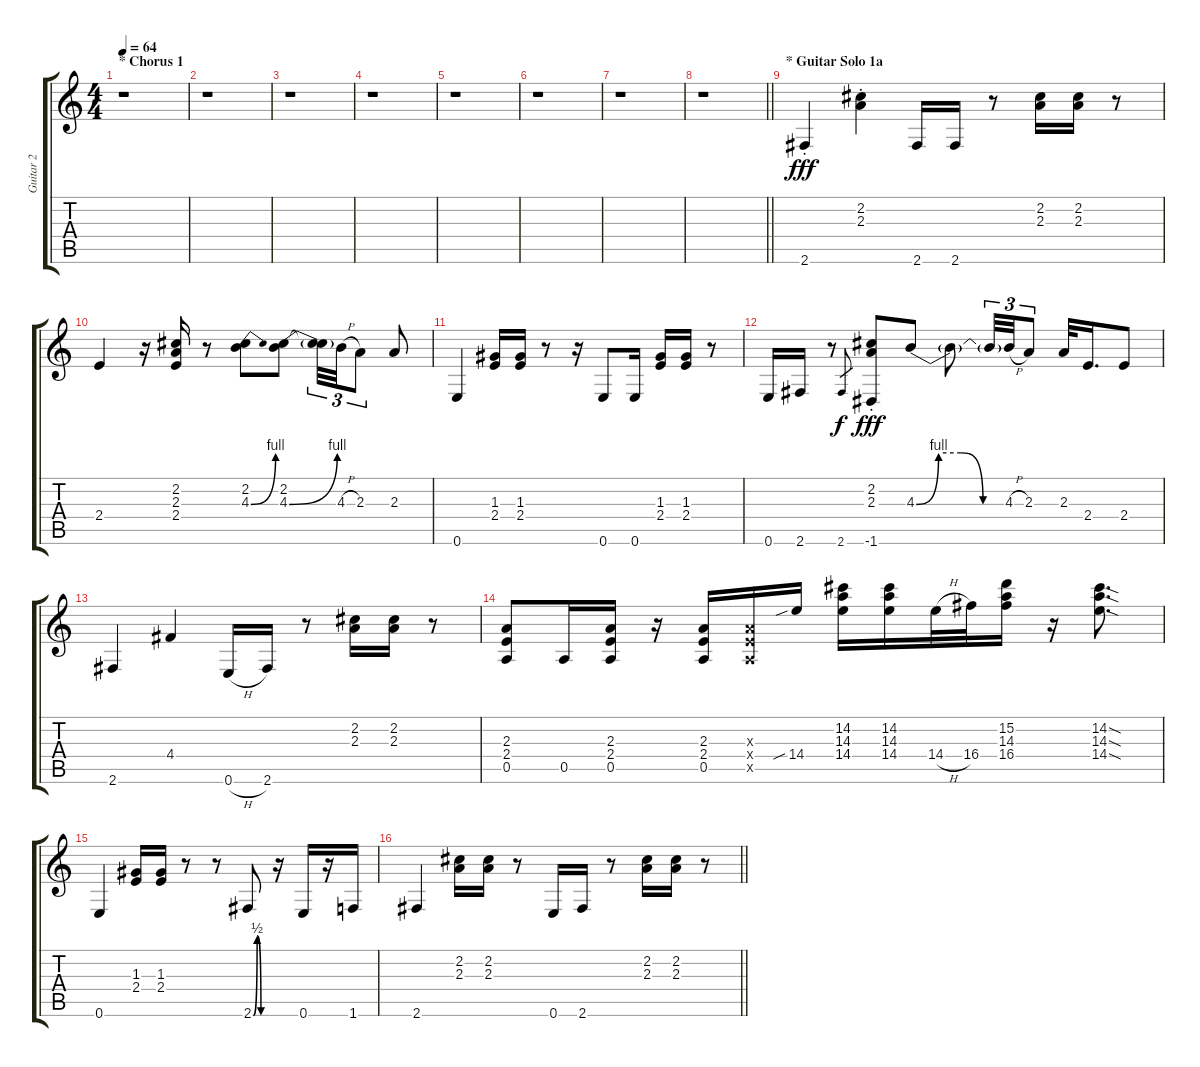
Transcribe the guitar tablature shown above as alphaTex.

\track ("Guitar 2" "Guitar 2") {instrument electricguitarjazz}
\staff {score tabs}
\tuning (E4 B3 G3 D3 A2 E2) {hide}
\ts (4 4)
\section ("" "* Chorus 1")
\tempo 64
\clef g2
\ks c
r.1{dy f} |
r.1 |
r.1 |
r.1 |
r.1 |
r.1 |
r.1 |
\barLineRight lightlight
r.1 |
\section ("" "* Guitar Solo 1a")
2.6{st}.4{dy fff instrument electricguitarclean} (2.2{st} 2.3{st}).4 2.6.16 2.6.16 r.8 (2.2 2.3).16 (2.2 2.3).16 r.8 |
2.4.4 r.16 (2.2 2.3 2.4).16 r.8 (2.2 4.3{be (bend 0 0 60 4)}).8 (2.2 4.3{be (bend 0 0 60 4)}).8 (2.2{t} 4.3{t}).32{tu (3 2)} 4.3{h}.32{tu (3 2)} 2.3.8{tu (3 2)} 2.3.8 |
0.6.4 (1.3 2.4).16 (1.3 2.4).16 r.8 r.16 0.6.8 0.6.16 (1.3 2.4).16 (1.3 2.4).16 r.8 |
0.6.16 2.6.16 r.8 2.6.8{gr dy f} (2.2{st} 2.3{st} -1.6).8{dy fff} 4.3{be (custom 0 0 15 4 30 4 45 0 60 0)}.8 4.3{t}.8 4.3{t}.32{tu (3 2)} 4.3{h}.32{tu (3 2)} 2.3.8{tu (3 2)} 2.3.32 2.4.16{d} 2.4.8 |
2.6.4 4.4.4 0.6{h}.16 2.6.16 r.8 (2.2 2.3).16 (2.2 2.3).16 r.8 |
(2.3 2.4 0.5).8 0.5.16 (2.3 2.4 0.5).16 r.16 (2.3 2.4 0.5).16 (2.3{x} 2.4{x} 0.5{x}).16 14.4{sib}.16 (14.2 14.3 14.4).16 (14.2 14.3 14.4).16 14.4{h}.32 16.4.32 (15.2 14.3 16.4).16 r.16 (14.2{sod} 14.3{sod} 14.4{sod}).8{d} |
0.6.4 (1.3 2.4).16 (1.3 2.4).16 r.8 r.8 2.6{be (custom 0 0 15 2 30 0 60 0)}.8 r.16 0.6.16 r.16 1.6.16 |
\barLineRight lightlight
2.6.4 (2.2 2.3).16 (2.2 2.3).16 r.8 0.6.16 2.6.16 r.8 (2.2 2.3).16 (2.2 2.3).16 r.8
